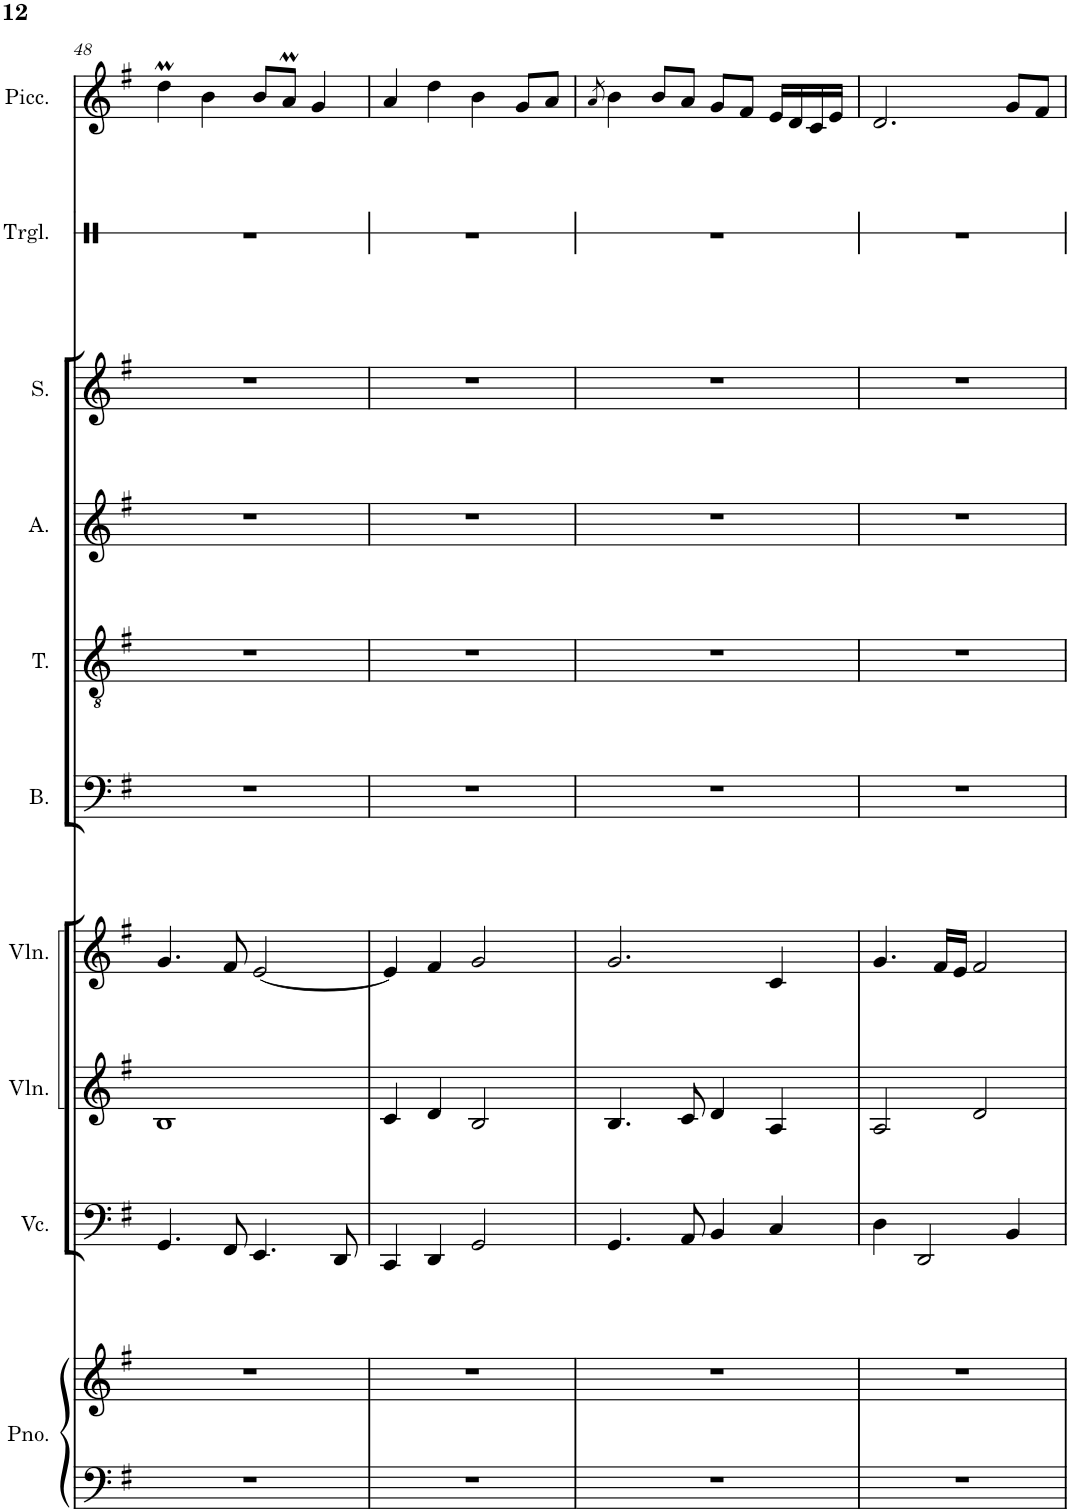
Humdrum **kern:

**kern	**kern	**kern	**kern	**kern	**kern	**kern	**kern	**kern	**kern	**kern
*part10	*part10	*part9	*part8	*part7	*part6	*part5	*part4	*part3	*part2	*part1
*staff11	*staff10	*staff9	*staff8	*staff7	*staff6	*staff5	*staff4	*staff3	*staff2	*staff1
*I"Piano	*	*I"Violoncello	*I"Violin	*I"Violin	*I"Bass	*I"Tenor	*I"Alto	*I"Soprano	*I"Triangle	*I"Piccolo
*I'Pno.	*	*I'Vc.	*I'Vln.	*I'Vln.	*I'B.	*I'T.	*I'A.	*I'S.	*I'Trgl.	*I'Picc.
!!LO:PB:g=z
*clefF4	*clefG2	*clefF4	*clefG2	*clefG2	*clefF4	*clefGv2	*clefG2	*clefG2	*clefX	*clefG2
*	*	*	*	*	*	*	*	*	*	*Trd-7c-12
*k[f#]	*k[f#]	*k[f#]	*k[f#]	*k[f#]	*k[f#]	*k[f#]	*k[f#]	*k[f#]	*k[]	*k[f#]
*M4/4	*M4/4	*M4/4	*M4/4	*M4/4	*M4/4	*M4/4	*M4/4	*M4/4	*M4/4	*M4/4
=48	=48	=48	=48	=48	=48	=48	=48	=48	=48	=48
1r	1r	4.GG/	1B	4.g/	1r	1r	1r	1r	1r	4ddM\
.	.	.	.	.	.	.	.	.	.	4b\
.	.	8FF#/	.	8f#/	.	.	.	.	.	.
.	.	4.EE/	.	[2e/	.	.	.	.	.	8b/L
.	.	.	.	.	.	.	.	.	.	8aM/J
.	.	.	.	.	.	.	.	.	.	4g/
.	.	8DD/	.	.	.	.	.	.	.	.
=49	=49	=49	=49	=49	=49	=49	=49	=49	=49	=49
1r	1r	4CC/	4c/	4e/]	1r	1r	1r	1r	1r	4a/
.	.	4DD/	4d/	4f#/	.	.	.	.	.	4dd\
.	.	2GG/	2B/	2g/	.	.	.	.	.	4b\
.	.	.	.	.	.	.	.	.	.	8g/L
.	.	.	.	.	.	.	.	.	.	8a/J
=50	=50	=50	=50	=50	=50	=50	=50	=50	=50	=50
.	.	.	.	.	.	.	.	.	.	8qa/
1r	1r	4.GG/	4.B/	2.g/	1r	1r	1r	1r	1r	4b\
.	.	.	.	.	.	.	.	.	.	8b/L
.	.	8AA/	8c/	.	.	.	.	.	.	8a/J
.	.	4BB/	4d/	.	.	.	.	.	.	8g/L
.	.	.	.	.	.	.	.	.	.	8f#/J
.	.	4C/	4A/	4c/	.	.	.	.	.	16e/LL
.	.	.	.	.	.	.	.	.	.	16d/
.	.	.	.	.	.	.	.	.	.	16c/
.	.	.	.	.	.	.	.	.	.	16e/JJ
=51	=51	=51	=51	=51	=51	=51	=51	=51	=51	=51
1r	1r	4D\	2A/	4.g/	1r	1r	1r	1r	1r	2.d/
.	.	2DD/	.	.	.	.	.	.	.	.
.	.	.	.	16f#/LL	.	.	.	.	.	.
.	.	.	.	16e/JJ	.	.	.	.	.	.
.	.	.	2d/	2f#/	.	.	.	.	.	.
.	.	4BB/	.	.	.	.	.	.	.	8g/L
.	.	.	.	.	.	.	.	.	.	8f#/J
=	=	=	=	=	=	=	=	=	=	=
*-	*-	*-	*-	*-	*-	*-	*-	*-	*-	*-
